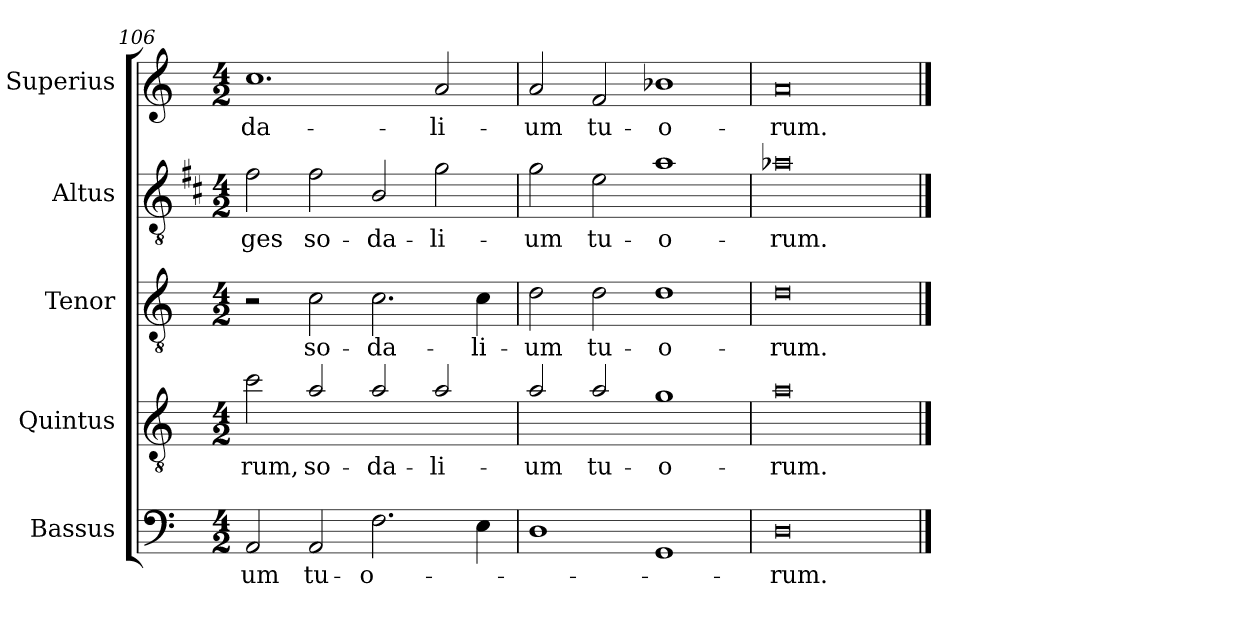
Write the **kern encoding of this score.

**kern	**text	**kern	**text	**kern	**text	**kern	**text	**kern	**text
*part5	*part5	*part4	*part4	*part3	*part3	*part2	*part2	*part1	*part1
*staff5	*staff5	*staff4	*staff4	*staff3	*staff3	*staff2	*staff2	*staff1	*staff1
*I"Bassus	*	*I"Quintus	*	*I"Tenor	*	*I"Altus	*	*I"Superius	*
*I'B.	*	*I'Q.	*	*I'T.	*	*I'A.	*	*I'S.	*
*clefF4	*	*clefGv2	*	*clefGv2	*	*clefGv2	*	*clefG2	*
*	*	*ITrd8c14	*	*	*	*ITrd1c2	*	*	*
*k[]	*	*k[]	*	*k[]	*	*k[]	*	*k[]	*
*M4/2	*	*M4/2	*	*M4/2	*	*M4/2	*	*M4/2	*
=106	=106	=106	=106	=106	=106	=106	=106	=106	=106
!	!LO:LY:b	!	!LO:LY:b	!	!	!	!LO:LY:b	!	!LO:LY:b
2AA/	-um	2c\	-rum,	2r	.	2e\	-ges	1.cc	-da-
!	!LO:LY:b	!	!LO:LY:b	!	!LO:LY:b	!	!LO:LY:b	!	!
2AA/	tu-	2A/	so-	2c\	so-	2e\	so-	.	.
!	!LO:LY:b	!	!LO:LY:b	!	!LO:LY:b	!	!LO:LY:b	!	!
2.F\	-o-	2A/	-da-	2.c\	-da-	2A/	-da-	.	.
!	!	!	!LO:LY:b	!	!	!	!LO:LY:b	!	!LO:LY:b
.	.	2A/	-li-	.	.	2f\	-li-	2a/	-li-
!	!	!	!	!	!LO:LY:b	!	!	!	!
4E\	.	.	.	4c\	-li-	.	.	.	.
=107	=107	=107	=107	=107	=107	=107	=107	=107	=107
!	!	!	!LO:LY:b	!	!LO:LY:b	!	!LO:LY:b	!	!LO:LY:b
1D	.	2A/	-um	2d\	-um	2f\	-um	2a/	-um
!	!	!	!LO:LY:b	!	!LO:LY:b	!	!LO:LY:b	!	!LO:LY:b
.	.	2A/	tu-	2d\	tu-	2d\	tu-	2f/	tu-
!	!	!	!LO:LY:b	!	!LO:LY:b	!	!LO:LY:b	!	!LO:LY:b
1GG	.	1G	-o-	1d	-o-	1g	-o-	1b-X	-o-
=108	=108	=108	=108	=108	=108	=108	=108	=108	=108
!	!LO:LY:b	!	!LO:LY:b	!	!LO:LY:b	!	!LO:LY:b	!	!LO:LY:b
0D	-rum.	0A	-rum.	0d	-rum.	0g-X	-rum.	0a	-rum.
==	==	==	==	==	==	==	==	==	==
*-	*-	*-	*-	*-	*-	*-	*-	*-	*-
